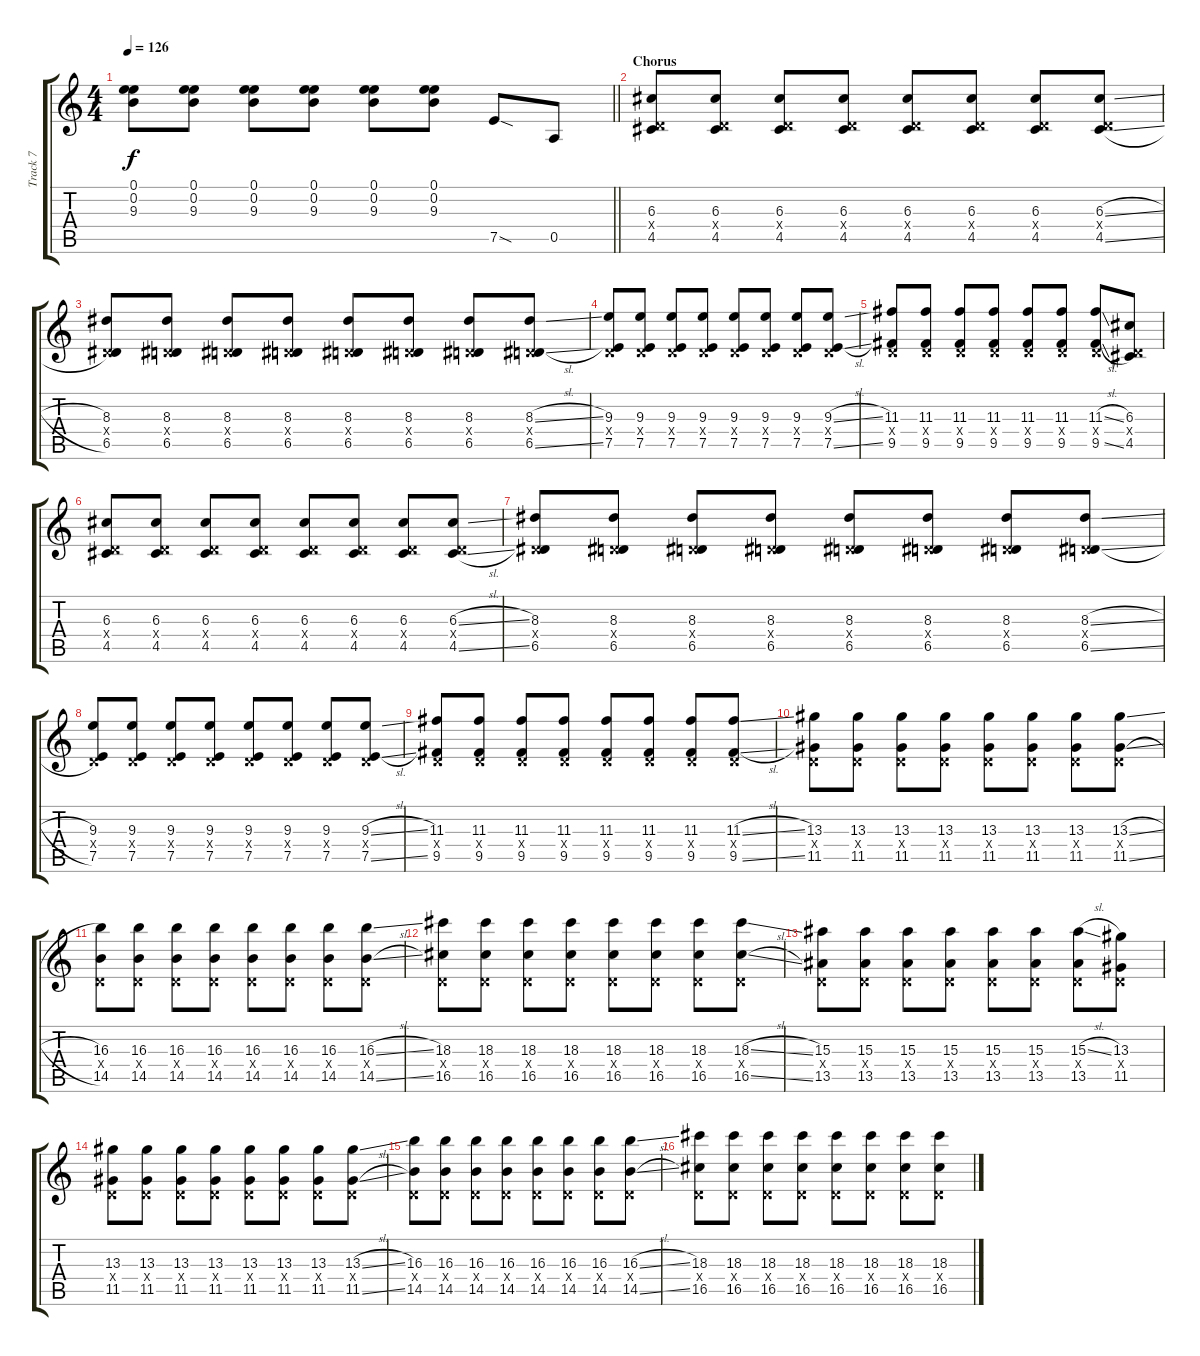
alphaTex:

\track ("Track 7" "Track 7") {instrument distortionguitar}
\staff {score tabs}
\tuning (E4 B3 G3 D3 A2 E2) {hide}
\ts (4 4)
\tempo 126
\clef g2
\barLineRight lightlight
\ks c
(0.1 0.2 9.3).8{dy f} (0.1 0.2 9.3).8 (0.1 0.2 9.3).8 (0.1 0.2 9.3).8 (0.1 0.2 9.3).8 (0.1 0.2 9.3).8 7.5{sod}.8 0.5.8 |
\section ("" "Chorus")
(6.3 0.4{x} 4.5).8 (6.3 0.4{x} 4.5).8 (6.3 0.4{x} 4.5).8 (6.3 0.4{x} 4.5).8 (6.3 0.4{x} 4.5).8 (6.3 0.4{x} 4.5).8 (6.3 0.4{x} 4.5).8 (6.3{sl} 0.4{x} 4.5{sl}).8 |
(8.3 0.4{x} 6.5).8 (8.3 0.4{x} 6.5).8 (8.3 0.4{x} 6.5).8 (8.3 0.4{x} 6.5).8 (8.3 0.4{x} 6.5).8 (8.3 0.4{x} 6.5).8 (8.3 0.4{x} 6.5).8 (8.3{sl} 0.4{x} 6.5{sl}).8 |
(9.3 0.4{x} 7.5).8 (9.3 0.4{x} 7.5).8 (9.3 0.4{x} 7.5).8 (9.3 0.4{x} 7.5).8 (9.3 0.4{x} 7.5).8 (9.3 0.4{x} 7.5).8 (9.3 0.4{x} 7.5).8 (9.3{sl} 0.4{x} 7.5{sl}).8 |
(11.3 0.4{x} 9.5).8 (11.3 0.4{x} 9.5).8 (11.3 0.4{x} 9.5).8 (11.3 0.4{x} 9.5).8 (11.3 0.4{x} 9.5).8 (11.3 0.4{x} 9.5).8 (11.3{sl} 0.4{x} 9.5{sl}).8 (6.3 0.4{x} 4.5).8 |
(6.3 0.4{x} 4.5).8 (6.3 0.4{x} 4.5).8 (6.3 0.4{x} 4.5).8 (6.3 0.4{x} 4.5).8 (6.3 0.4{x} 4.5).8 (6.3 0.4{x} 4.5).8 (6.3 0.4{x} 4.5).8 (6.3{sl} 0.4{x} 4.5{sl}).8 |
(8.3 0.4{x} 6.5).8 (8.3 0.4{x} 6.5).8 (8.3 0.4{x} 6.5).8 (8.3 0.4{x} 6.5).8 (8.3 0.4{x} 6.5).8 (8.3 0.4{x} 6.5).8 (8.3 0.4{x} 6.5).8 (8.3{sl} 0.4{x} 6.5{sl}).8 |
(9.3 0.4{x} 7.5).8 (9.3 0.4{x} 7.5).8 (9.3 0.4{x} 7.5).8 (9.3 0.4{x} 7.5).8 (9.3 0.4{x} 7.5).8 (9.3 0.4{x} 7.5).8 (9.3 0.4{x} 7.5).8 (9.3{sl} 0.4{x} 7.5{sl}).8 |
(11.3 0.4{x} 9.5).8 (11.3 0.4{x} 9.5).8 (11.3 0.4{x} 9.5).8 (11.3 0.4{x} 9.5).8 (11.3 0.4{x} 9.5).8 (11.3 0.4{x} 9.5).8 (11.3 0.4{x} 9.5).8 (11.3{sl} 0.4{x} 9.5{sl}).8 |
(13.3 0.4{x} 11.5).8 (13.3 0.4{x} 11.5).8 (13.3 0.4{x} 11.5).8 (13.3 0.4{x} 11.5).8 (13.3 0.4{x} 11.5).8 (13.3 0.4{x} 11.5).8 (13.3 0.4{x} 11.5).8 (13.3{sl} 0.4{x} 11.5{sl}).8 |
(16.3 0.4{x} 14.5).8 (16.3 0.4{x} 14.5).8 (16.3 0.4{x} 14.5).8 (16.3 0.4{x} 14.5).8 (16.3 0.4{x} 14.5).8 (16.3 0.4{x} 14.5).8 (16.3 0.4{x} 14.5).8 (16.3{sl} 0.4{x} 14.5{sl}).8 |
(18.3 0.4{x} 16.5).8 (18.3 0.4{x} 16.5).8 (18.3 0.4{x} 16.5).8 (18.3 0.4{x} 16.5).8 (18.3 0.4{x} 16.5).8 (18.3 0.4{x} 16.5).8 (18.3 0.4{x} 16.5).8 (18.3{sl} 0.4{x} 16.5{sl}).8 |
(15.3 0.4{x} 13.5).8 (15.3 0.4{x} 13.5).8 (15.3 0.4{x} 13.5).8 (15.3 0.4{x} 13.5).8 (15.3 0.4{x} 13.5).8 (15.3 0.4{x} 13.5).8 (15.3{sl} 0.4{x} 13.5).8 (13.3 0.4{x} 11.5).8 |
(13.3 0.4{x} 11.5).8 (13.3 0.4{x} 11.5).8 (13.3 0.4{x} 11.5).8 (13.3 0.4{x} 11.5).8 (13.3 0.4{x} 11.5).8 (13.3 0.4{x} 11.5).8 (13.3 0.4{x} 11.5).8 (13.3{sl} 0.4{x} 11.5{sl}).8 |
(16.3 0.4{x} 14.5).8 (16.3 0.4{x} 14.5).8 (16.3 0.4{x} 14.5).8 (16.3 0.4{x} 14.5).8 (16.3 0.4{x} 14.5).8 (16.3 0.4{x} 14.5).8 (16.3 0.4{x} 14.5).8 (16.3{sl} 0.4{x} 14.5{sl}).8 |
(18.3 0.4{x} 16.5).8 (18.3 0.4{x} 16.5).8 (18.3 0.4{x} 16.5).8 (18.3 0.4{x} 16.5).8 (18.3 0.4{x} 16.5).8 (18.3 0.4{x} 16.5).8 (18.3 0.4{x} 16.5).8 (18.3 0.4{x} 16.5).8
